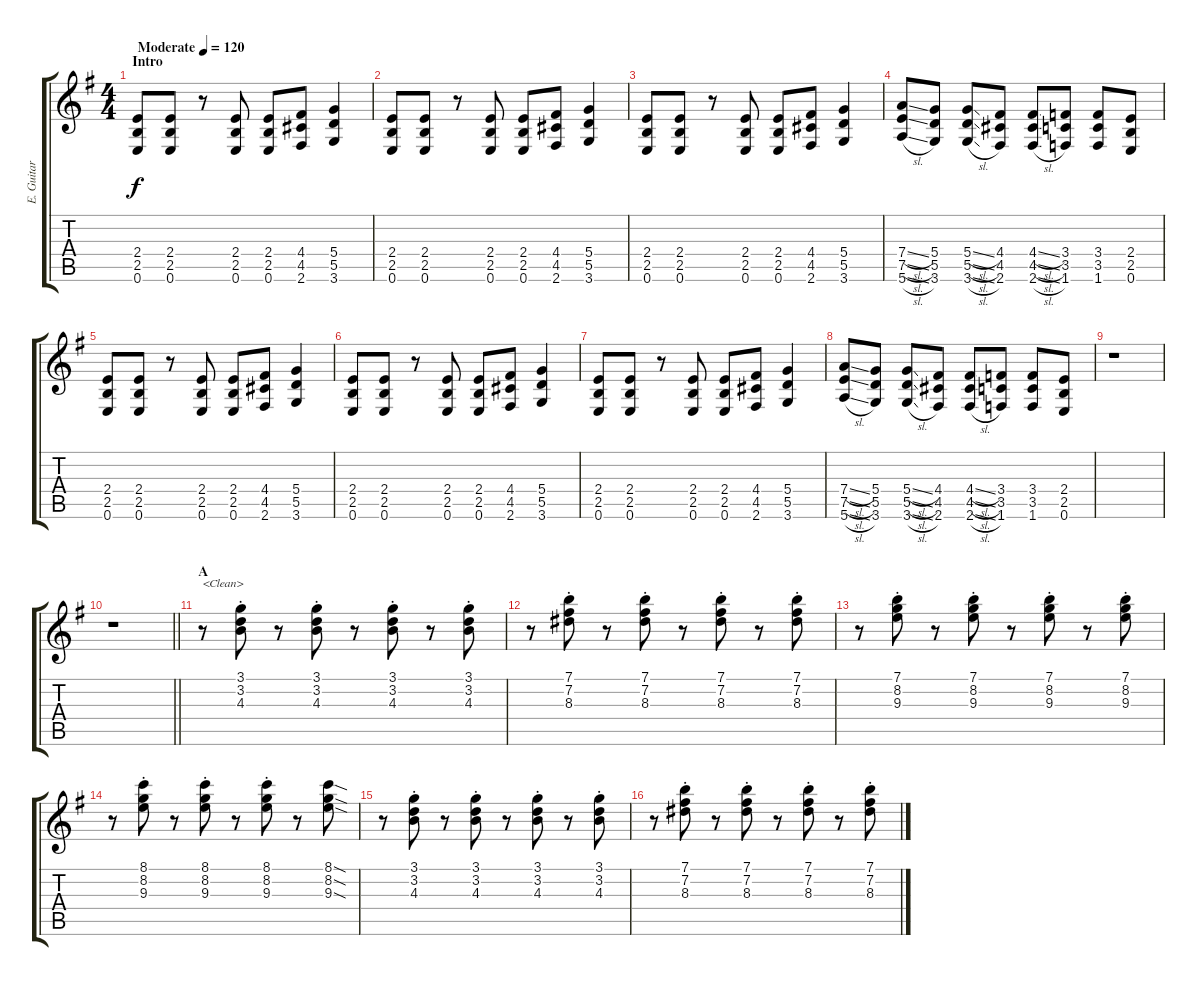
\track ("E. Guitar I" "E. Guitar ") {instrument overdrivenguitar}
\staff {score tabs}
\tuning (E4 B3 G3 D3 A2 E2) {hide}
\ts (4 4)
\section ("" "Intro")
\tempo (120 "Moderate")
\clef g2
\ks eminor
(2.4 2.5 0.6).8{dy f instrument overdrivenguitar} (2.4 2.5 0.6).8 r.8 (2.4 2.5 0.6).8 (2.4 2.5 0.6).8 (4.4 4.5 2.6).8 (5.4 5.5 3.6).4 |
(2.4 2.5 0.6).8 (2.4 2.5 0.6).8 r.8 (2.4 2.5 0.6).8 (2.4 2.5 0.6).8 (4.4 4.5 2.6).8 (5.4 5.5 3.6).4 |
(2.4 2.5 0.6).8 (2.4 2.5 0.6).8 r.8 (2.4 2.5 0.6).8 (2.4 2.5 0.6).8 (4.4 4.5 2.6).8 (5.4 5.5 3.6).4 |
(7.4{sl} 7.5{sl} 5.6{sl}).8 (5.4 5.5 3.6).8 (5.4{sl} 5.5{sl} 3.6{sl}).8 (4.4 4.5 2.6).8 (4.4{sl} 4.5{sl} 2.6{sl}).8 (3.4 3.5 1.6).8 (3.4 3.5 1.6).8 (2.4 2.5 0.6).8 |
(2.4 2.5 0.6).8 (2.4 2.5 0.6).8 r.8 (2.4 2.5 0.6).8 (2.4 2.5 0.6).8 (4.4 4.5 2.6).8 (5.4 5.5 3.6).4 |
(2.4 2.5 0.6).8 (2.4 2.5 0.6).8 r.8 (2.4 2.5 0.6).8 (2.4 2.5 0.6).8 (4.4 4.5 2.6).8 (5.4 5.5 3.6).4 |
(2.4 2.5 0.6).8 (2.4 2.5 0.6).8 r.8 (2.4 2.5 0.6).8 (2.4 2.5 0.6).8 (4.4 4.5 2.6).8 (5.4 5.5 3.6).4 |
(7.4{sl} 7.5{sl} 5.6{sl}).8 (5.4 5.5 3.6).8 (5.4{sl} 5.5{sl} 3.6{sl}).8 (4.4 4.5 2.6).8 (4.4{sl} 4.5{sl} 2.6{sl}).8 (3.4 3.5 1.6).8 (3.4 3.5 1.6).8 (2.4 2.5 0.6).8 |
r.1 |
\barLineRight lightlight
r.1 |
\section ("" "A")
\ks g
r.8{txt "<Clean>" instrument electricguitarclean} (3.1{st} 3.2{st} 4.3{st}).8 r.8 (3.1{st} 3.2{st} 4.3{st}).8 r.8 (3.1{st} 3.2{st} 4.3{st}).8 r.8 (3.1{st} 3.2{st} 4.3{st}).8 |
r.8 (7.1{st} 7.2{st} 8.3{st}).8 r.8 (7.1{st} 7.2{st} 8.3{st}).8 r.8 (7.1{st} 7.2{st} 8.3{st}).8 r.8 (7.1{st} 7.2{st} 8.3{st}).8 |
r.8 (7.1{st} 8.2{st} 9.3{st}).8 r.8 (7.1{st} 8.2{st} 9.3{st}).8 r.8 (7.1{st} 8.2{st} 9.3{st}).8 r.8 (7.1{st} 8.2{st} 9.3{st}).8 |
r.8 (8.1{st} 8.2{st} 9.3{st}).8 r.8 (8.1{st} 8.2{st} 9.3{st}).8 r.8 (8.1{st} 8.2{st} 9.3{st}).8 r.8 (8.1{sod} 8.2{sod} 9.3{sod}).8 |
r.8 (3.1{st} 3.2{st} 4.3{st}).8 r.8 (3.1{st} 3.2{st} 4.3{st}).8 r.8 (3.1{st} 3.2{st} 4.3{st}).8 r.8 (3.1{st} 3.2{st} 4.3{st}).8 |
r.8 (7.1{st} 7.2{st} 8.3{st}).8 r.8 (7.1{st} 7.2{st} 8.3{st}).8 r.8 (7.1{st} 7.2{st} 8.3{st}).8 r.8 (7.1{st} 7.2{st} 8.3{st}).8
